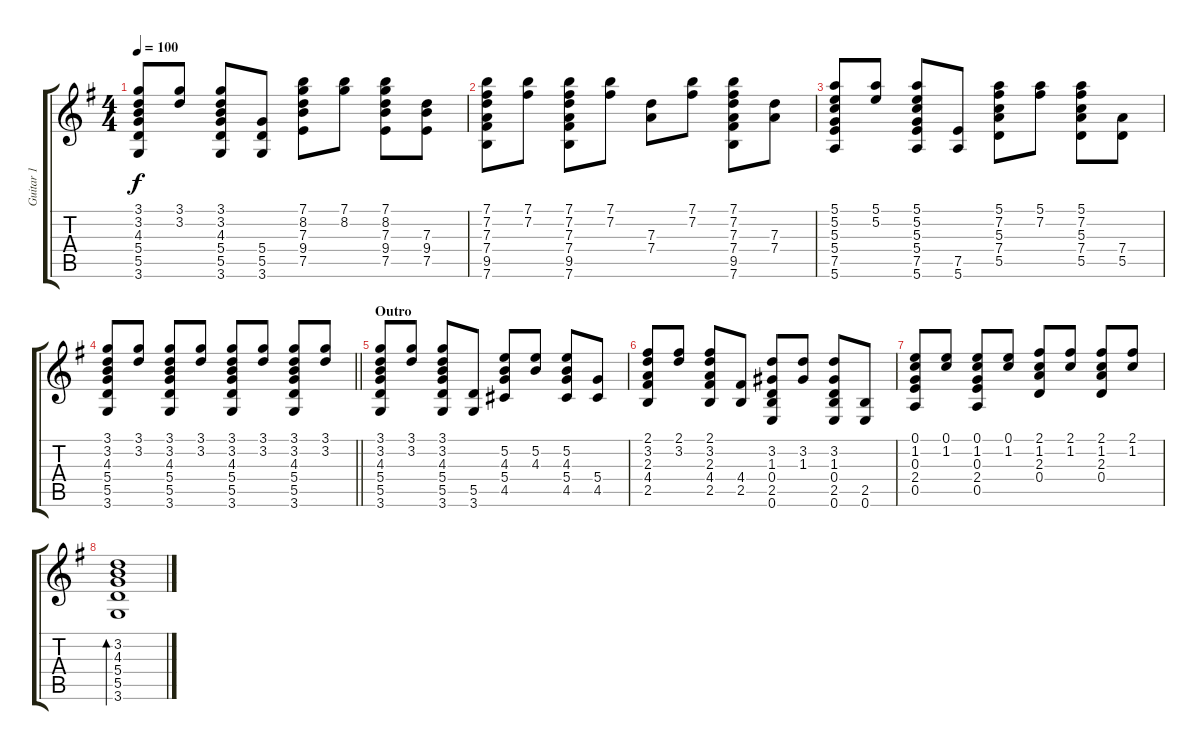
\track ("Guitar 1" "Guitar 1") {instrument acousticguitarsteel}
\staff {score tabs}
\tuning (E4 B3 G3 D3 A2 E2) {hide}
\ts (4 4)
\tempo 100
\clef g2
\ks g
(3.1 3.2 4.3 5.4 5.5 3.6).8{dy f} (3.1 3.2).8 (3.1 3.2 4.3 5.4 5.5 3.6).8 (5.4 5.5 3.6).8 (7.1 8.2 7.3 9.4 7.5).8 (7.1 8.2).8 (7.1 8.2 7.3 9.4 7.5).8 (7.3 9.4 7.5).8 |
(7.1 7.2 7.3 7.4 9.5 7.6).8 (7.1 7.2).8 (7.1 7.2 7.3 7.4 9.5 7.6).8 (7.1 7.2).8 (7.3 7.4).8 (7.1 7.2).8 (7.1 7.2 7.3 7.4 9.5 7.6).8 (7.3 7.4).8 |
(5.1 5.2 5.3 5.4 7.5 5.6).8 (5.1 5.2).8 (5.1 5.2 5.3 5.4 7.5 5.6).8 (7.5 5.6).8 (5.1 7.2 5.3 7.4 5.5).8 (5.1 7.2).8 (5.1 7.2 5.3 7.4 5.5).8 (7.4 5.5).8 |
\barLineRight lightlight
(3.1 3.2 4.3 5.4 5.5 3.6).8 (3.1 3.2).8 (3.1 3.2 4.3 5.4 5.5 3.6).8 (3.1 3.2).8 (3.1 3.2 4.3 5.4 5.5 3.6).8 (3.1 3.2).8 (3.1 3.2 4.3 5.4 5.5 3.6).8 (3.1 3.2).8 |
\section ("" "Outro")
(3.1 3.2 4.3 5.4 5.5 3.6).8 (3.1 3.2).8 (3.1 3.2 4.3 5.4 5.5 3.6).8 (5.5 3.6).8 (5.2 4.3 5.4 4.5).8 (5.2 4.3).8 (5.2 4.3 5.4 4.5).8 (5.4 4.5).8 |
(2.1 3.2 2.3 4.4 2.5).8 (2.1 3.2).8 (2.1 3.2 2.3 4.4 2.5).8 (4.4 2.5).8 (3.2 1.3 0.4 2.5 0.6).8 (3.2 1.3).8 (3.2 1.3 0.4 2.5 0.6).8 (2.5 0.6).8 |
(0.1 1.2 0.3 2.4 0.5).8 (0.1 1.2).8 (0.1 1.2 0.3 2.4 0.5).8 (0.1 1.2).8 (2.1 1.2 2.3 0.4).8 (2.1 1.2).8 (2.1 1.2 2.3 0.4).8 (2.1 1.2).8 |
(3.2 4.3 5.4 5.5 3.6).1{bd 480}
